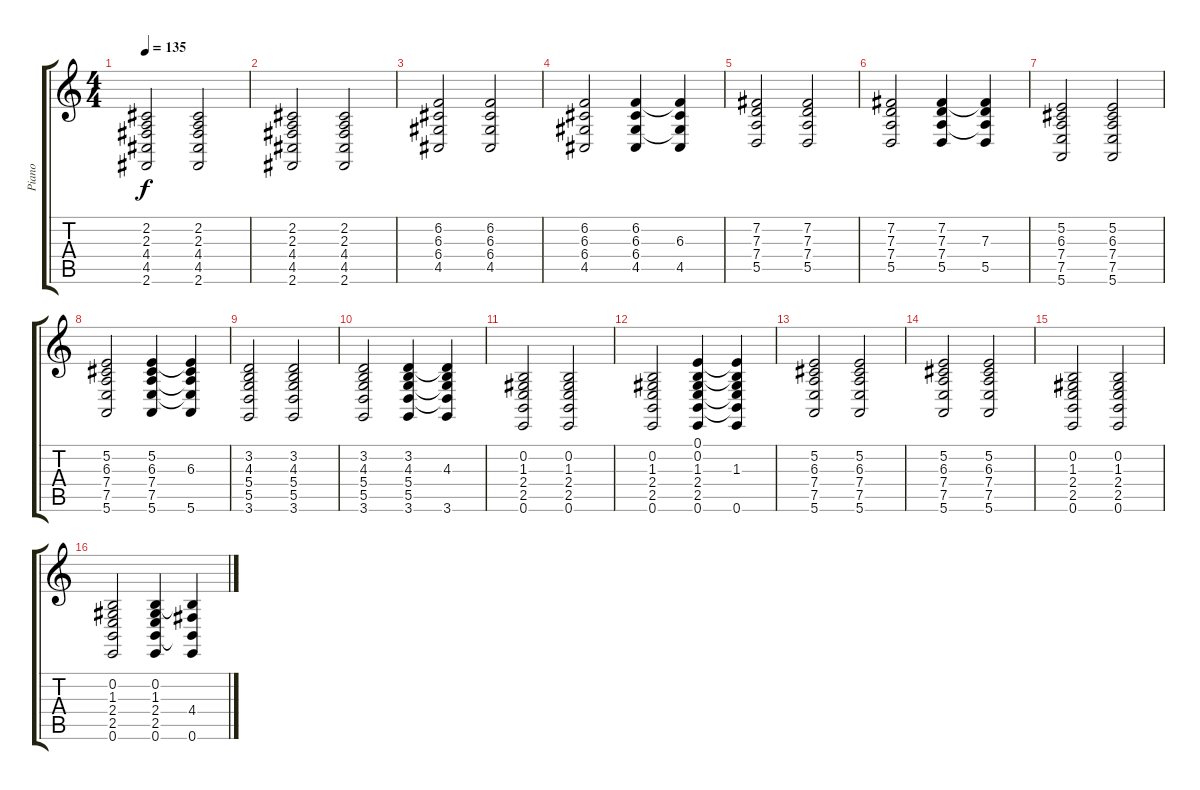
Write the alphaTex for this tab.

\track ("Piano" "Piano") {instrument acousticgrandpiano}
\staff {score tabs}
\tuning (E4 B3 G3 D3 A2 E2) {hide}
\ts (4 4)
\tempo 135
\clef g2
\ks c
(2.2 2.3 4.4 4.5 2.6).2{dy f} (2.2 2.3 4.4 4.5 2.6).2 |
(2.2 2.3 4.4 4.5 2.6).2 (2.2 2.3 4.4 4.5 2.6).2 |
(6.2 6.3 6.4 4.5).2 (6.2 6.3 6.4 4.5).2 |
(6.2 6.3 6.4 4.5).2 (6.2 6.3 6.4 4.5).4 (6.2{t} 6.3 6.4{t} 4.5).4 |
(7.2 7.3 7.4 5.5).2 (7.2 7.3 7.4 5.5).2 |
(7.2 7.3 7.4 5.5).2 (7.2 7.3 7.4 5.5).4 (7.2{t} 7.3 7.4{t} 5.5).4 |
(5.2 6.3 7.4 7.5 5.6).2 (5.2 6.3 7.4 7.5 5.6).2 |
(5.2 6.3 7.4 7.5 5.6).2 (5.2 6.3 7.4 7.5 5.6).4 (5.2{t} 6.3 7.4{t} 7.5{t} 5.6).4 |
(3.2 4.3 5.4 5.5 3.6).2 (3.2 4.3 5.4 5.5 3.6).2 |
(3.2 4.3 5.4 5.5 3.6).2 (3.2 4.3 5.4 5.5 3.6).4 (3.2{t} 4.3 5.4{t} 5.5{t} 3.6).4 |
(0.2 1.3 2.4 2.5 0.6).2 (0.2 1.3 2.4 2.5 0.6).2 |
(0.2 1.3 2.4 2.5 0.6).2 (0.1 0.2 1.3 2.4 2.5 0.6).4 (0.1{t} 0.2{t} 1.3 2.4{t} 2.5{t} 0.6).4 |
(5.2 6.3 7.4 7.5 5.6).2 (5.2 6.3 7.4 7.5 5.6).2 |
(5.2 6.3 7.4 7.5 5.6).2 (5.2 6.3 7.4 7.5 5.6).2 |
(0.2 1.3 2.4 2.5 0.6).2 (0.2 1.3 2.4 2.5 0.6).2 |
(0.2 1.3 2.4 2.5 0.6).2 (0.2 1.3 2.4 2.5 0.6).4 (0.2{t} 4.4 2.5{t} 0.6).4
